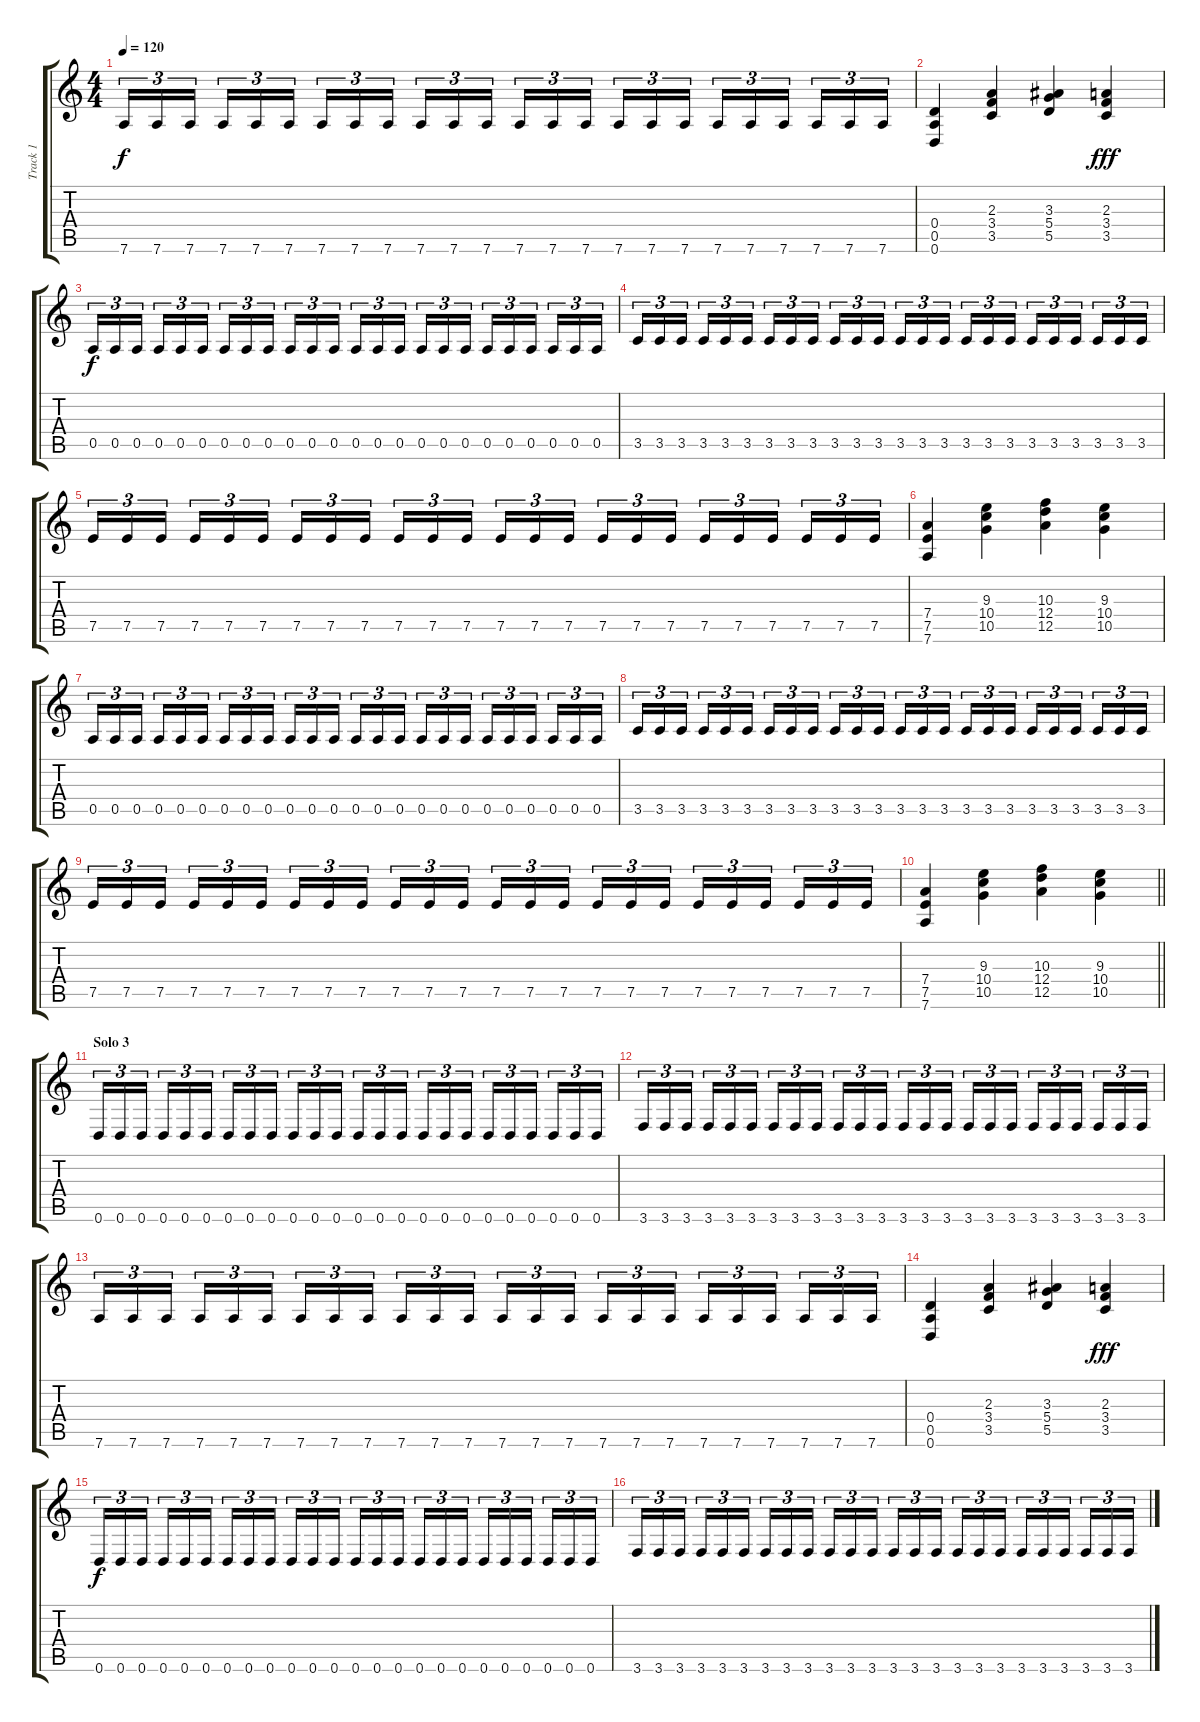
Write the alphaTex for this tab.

\track ("Track 1" "Track 1") {instrument distortionguitar}
\staff {score tabs}
\tuning (E4 B3 G3 D3 A2 D2) {hide}
\ts (4 4)
\tempo 120
\clef g2
\ks c
7.6.16{tu (3 2) dy f} 7.6.16{tu (3 2)} 7.6.16{tu (3 2) beam splitsecondary} 7.6.16{tu (3 2)} 7.6.16{tu (3 2)} 7.6.16{tu (3 2)} 7.6.16{tu (3 2)} 7.6.16{tu (3 2)} 7.6.16{tu (3 2) beam splitsecondary} 7.6.16{tu (3 2)} 7.6.16{tu (3 2)} 7.6.16{tu (3 2)} 7.6.16{tu (3 2)} 7.6.16{tu (3 2)} 7.6.16{tu (3 2) beam splitsecondary} 7.6.16{tu (3 2)} 7.6.16{tu (3 2)} 7.6.16{tu (3 2)} 7.6.16{tu (3 2)} 7.6.16{tu (3 2)} 7.6.16{tu (3 2) beam splitsecondary} 7.6.16{tu (3 2)} 7.6.16{tu (3 2)} 7.6.16{tu (3 2)} |
(0.4 0.5 0.6).4 (2.3 3.4 3.5).4 (3.3 5.4 5.5).4 (2.3 3.4 3.5).4{dy fff} |
0.5.16{tu (3 2) dy f} 0.5.16{tu (3 2)} 0.5.16{tu (3 2) beam splitsecondary} 0.5.16{tu (3 2)} 0.5.16{tu (3 2)} 0.5.16{tu (3 2)} 0.5.16{tu (3 2)} 0.5.16{tu (3 2)} 0.5.16{tu (3 2) beam splitsecondary} 0.5.16{tu (3 2)} 0.5.16{tu (3 2)} 0.5.16{tu (3 2)} 0.5.16{tu (3 2)} 0.5.16{tu (3 2)} 0.5.16{tu (3 2) beam splitsecondary} 0.5.16{tu (3 2)} 0.5.16{tu (3 2)} 0.5.16{tu (3 2)} 0.5.16{tu (3 2)} 0.5.16{tu (3 2)} 0.5.16{tu (3 2) beam splitsecondary} 0.5.16{tu (3 2)} 0.5.16{tu (3 2)} 0.5.16{tu (3 2)} |
3.5.16{tu (3 2)} 3.5.16{tu (3 2)} 3.5.16{tu (3 2) beam splitsecondary} 3.5.16{tu (3 2)} 3.5.16{tu (3 2)} 3.5.16{tu (3 2)} 3.5.16{tu (3 2)} 3.5.16{tu (3 2)} 3.5.16{tu (3 2) beam splitsecondary} 3.5.16{tu (3 2)} 3.5.16{tu (3 2)} 3.5.16{tu (3 2)} 3.5.16{tu (3 2)} 3.5.16{tu (3 2)} 3.5.16{tu (3 2) beam splitsecondary} 3.5.16{tu (3 2)} 3.5.16{tu (3 2)} 3.5.16{tu (3 2)} 3.5.16{tu (3 2)} 3.5.16{tu (3 2)} 3.5.16{tu (3 2) beam splitsecondary} 3.5.16{tu (3 2)} 3.5.16{tu (3 2)} 3.5.16{tu (3 2)} |
7.5.16{tu (3 2)} 7.5.16{tu (3 2)} 7.5.16{tu (3 2) beam splitsecondary} 7.5.16{tu (3 2)} 7.5.16{tu (3 2)} 7.5.16{tu (3 2)} 7.5.16{tu (3 2)} 7.5.16{tu (3 2)} 7.5.16{tu (3 2) beam splitsecondary} 7.5.16{tu (3 2)} 7.5.16{tu (3 2)} 7.5.16{tu (3 2)} 7.5.16{tu (3 2)} 7.5.16{tu (3 2)} 7.5.16{tu (3 2) beam splitsecondary} 7.5.16{tu (3 2)} 7.5.16{tu (3 2)} 7.5.16{tu (3 2)} 7.5.16{tu (3 2)} 7.5.16{tu (3 2)} 7.5.16{tu (3 2) beam splitsecondary} 7.5.16{tu (3 2)} 7.5.16{tu (3 2)} 7.5.16{tu (3 2)} |
(7.4 7.5 7.6).4 (9.3 10.4 10.5).4 (10.3 12.4 12.5).4 (9.3 10.4 10.5).4 |
0.5.16{tu (3 2)} 0.5.16{tu (3 2)} 0.5.16{tu (3 2) beam splitsecondary} 0.5.16{tu (3 2)} 0.5.16{tu (3 2)} 0.5.16{tu (3 2)} 0.5.16{tu (3 2)} 0.5.16{tu (3 2)} 0.5.16{tu (3 2) beam splitsecondary} 0.5.16{tu (3 2)} 0.5.16{tu (3 2)} 0.5.16{tu (3 2)} 0.5.16{tu (3 2)} 0.5.16{tu (3 2)} 0.5.16{tu (3 2) beam splitsecondary} 0.5.16{tu (3 2)} 0.5.16{tu (3 2)} 0.5.16{tu (3 2)} 0.5.16{tu (3 2)} 0.5.16{tu (3 2)} 0.5.16{tu (3 2) beam splitsecondary} 0.5.16{tu (3 2)} 0.5.16{tu (3 2)} 0.5.16{tu (3 2)} |
3.5.16{tu (3 2)} 3.5.16{tu (3 2)} 3.5.16{tu (3 2) beam splitsecondary} 3.5.16{tu (3 2)} 3.5.16{tu (3 2)} 3.5.16{tu (3 2)} 3.5.16{tu (3 2)} 3.5.16{tu (3 2)} 3.5.16{tu (3 2) beam splitsecondary} 3.5.16{tu (3 2)} 3.5.16{tu (3 2)} 3.5.16{tu (3 2)} 3.5.16{tu (3 2)} 3.5.16{tu (3 2)} 3.5.16{tu (3 2) beam splitsecondary} 3.5.16{tu (3 2)} 3.5.16{tu (3 2)} 3.5.16{tu (3 2)} 3.5.16{tu (3 2)} 3.5.16{tu (3 2)} 3.5.16{tu (3 2) beam splitsecondary} 3.5.16{tu (3 2)} 3.5.16{tu (3 2)} 3.5.16{tu (3 2)} |
7.5.16{tu (3 2)} 7.5.16{tu (3 2)} 7.5.16{tu (3 2) beam splitsecondary} 7.5.16{tu (3 2)} 7.5.16{tu (3 2)} 7.5.16{tu (3 2)} 7.5.16{tu (3 2)} 7.5.16{tu (3 2)} 7.5.16{tu (3 2) beam splitsecondary} 7.5.16{tu (3 2)} 7.5.16{tu (3 2)} 7.5.16{tu (3 2)} 7.5.16{tu (3 2)} 7.5.16{tu (3 2)} 7.5.16{tu (3 2) beam splitsecondary} 7.5.16{tu (3 2)} 7.5.16{tu (3 2)} 7.5.16{tu (3 2)} 7.5.16{tu (3 2)} 7.5.16{tu (3 2)} 7.5.16{tu (3 2) beam splitsecondary} 7.5.16{tu (3 2)} 7.5.16{tu (3 2)} 7.5.16{tu (3 2)} |
\barLineRight lightlight
(7.4 7.5 7.6).4 (9.3 10.4 10.5).4 (10.3 12.4 12.5).4 (9.3 10.4 10.5).4 |
\section ("" "Solo 3")
0.6.16{tu (3 2)} 0.6.16{tu (3 2)} 0.6.16{tu (3 2) beam splitsecondary} 0.6.16{tu (3 2)} 0.6.16{tu (3 2)} 0.6.16{tu (3 2)} 0.6.16{tu (3 2)} 0.6.16{tu (3 2)} 0.6.16{tu (3 2) beam splitsecondary} 0.6.16{tu (3 2)} 0.6.16{tu (3 2)} 0.6.16{tu (3 2)} 0.6.16{tu (3 2)} 0.6.16{tu (3 2)} 0.6.16{tu (3 2) beam splitsecondary} 0.6.16{tu (3 2)} 0.6.16{tu (3 2)} 0.6.16{tu (3 2)} 0.6.16{tu (3 2)} 0.6.16{tu (3 2)} 0.6.16{tu (3 2) beam splitsecondary} 0.6.16{tu (3 2)} 0.6.16{tu (3 2)} 0.6.16{tu (3 2)} |
3.6.16{tu (3 2)} 3.6.16{tu (3 2)} 3.6.16{tu (3 2) beam splitsecondary} 3.6.16{tu (3 2)} 3.6.16{tu (3 2)} 3.6.16{tu (3 2)} 3.6.16{tu (3 2)} 3.6.16{tu (3 2)} 3.6.16{tu (3 2) beam splitsecondary} 3.6.16{tu (3 2)} 3.6.16{tu (3 2)} 3.6.16{tu (3 2)} 3.6.16{tu (3 2)} 3.6.16{tu (3 2)} 3.6.16{tu (3 2) beam splitsecondary} 3.6.16{tu (3 2)} 3.6.16{tu (3 2)} 3.6.16{tu (3 2)} 3.6.16{tu (3 2)} 3.6.16{tu (3 2)} 3.6.16{tu (3 2) beam splitsecondary} 3.6.16{tu (3 2)} 3.6.16{tu (3 2)} 3.6.16{tu (3 2)} |
7.6.16{tu (3 2)} 7.6.16{tu (3 2)} 7.6.16{tu (3 2) beam splitsecondary} 7.6.16{tu (3 2)} 7.6.16{tu (3 2)} 7.6.16{tu (3 2)} 7.6.16{tu (3 2)} 7.6.16{tu (3 2)} 7.6.16{tu (3 2) beam splitsecondary} 7.6.16{tu (3 2)} 7.6.16{tu (3 2)} 7.6.16{tu (3 2)} 7.6.16{tu (3 2)} 7.6.16{tu (3 2)} 7.6.16{tu (3 2) beam splitsecondary} 7.6.16{tu (3 2)} 7.6.16{tu (3 2)} 7.6.16{tu (3 2)} 7.6.16{tu (3 2)} 7.6.16{tu (3 2)} 7.6.16{tu (3 2) beam splitsecondary} 7.6.16{tu (3 2)} 7.6.16{tu (3 2)} 7.6.16{tu (3 2)} |
(0.4 0.5 0.6).4 (2.3 3.4 3.5).4 (3.3 5.4 5.5).4 (2.3 3.4 3.5).4{dy fff} |
0.6.16{tu (3 2) dy f} 0.6.16{tu (3 2)} 0.6.16{tu (3 2) beam splitsecondary} 0.6.16{tu (3 2)} 0.6.16{tu (3 2)} 0.6.16{tu (3 2)} 0.6.16{tu (3 2)} 0.6.16{tu (3 2)} 0.6.16{tu (3 2) beam splitsecondary} 0.6.16{tu (3 2)} 0.6.16{tu (3 2)} 0.6.16{tu (3 2)} 0.6.16{tu (3 2)} 0.6.16{tu (3 2)} 0.6.16{tu (3 2) beam splitsecondary} 0.6.16{tu (3 2)} 0.6.16{tu (3 2)} 0.6.16{tu (3 2)} 0.6.16{tu (3 2)} 0.6.16{tu (3 2)} 0.6.16{tu (3 2) beam splitsecondary} 0.6.16{tu (3 2)} 0.6.16{tu (3 2)} 0.6.16{tu (3 2)} |
3.6.16{tu (3 2)} 3.6.16{tu (3 2)} 3.6.16{tu (3 2) beam splitsecondary} 3.6.16{tu (3 2)} 3.6.16{tu (3 2)} 3.6.16{tu (3 2)} 3.6.16{tu (3 2)} 3.6.16{tu (3 2)} 3.6.16{tu (3 2) beam splitsecondary} 3.6.16{tu (3 2)} 3.6.16{tu (3 2)} 3.6.16{tu (3 2)} 3.6.16{tu (3 2)} 3.6.16{tu (3 2)} 3.6.16{tu (3 2) beam splitsecondary} 3.6.16{tu (3 2)} 3.6.16{tu (3 2)} 3.6.16{tu (3 2)} 3.6.16{tu (3 2)} 3.6.16{tu (3 2)} 3.6.16{tu (3 2) beam splitsecondary} 3.6.16{tu (3 2)} 3.6.16{tu (3 2)} 3.6.16{tu (3 2)}
